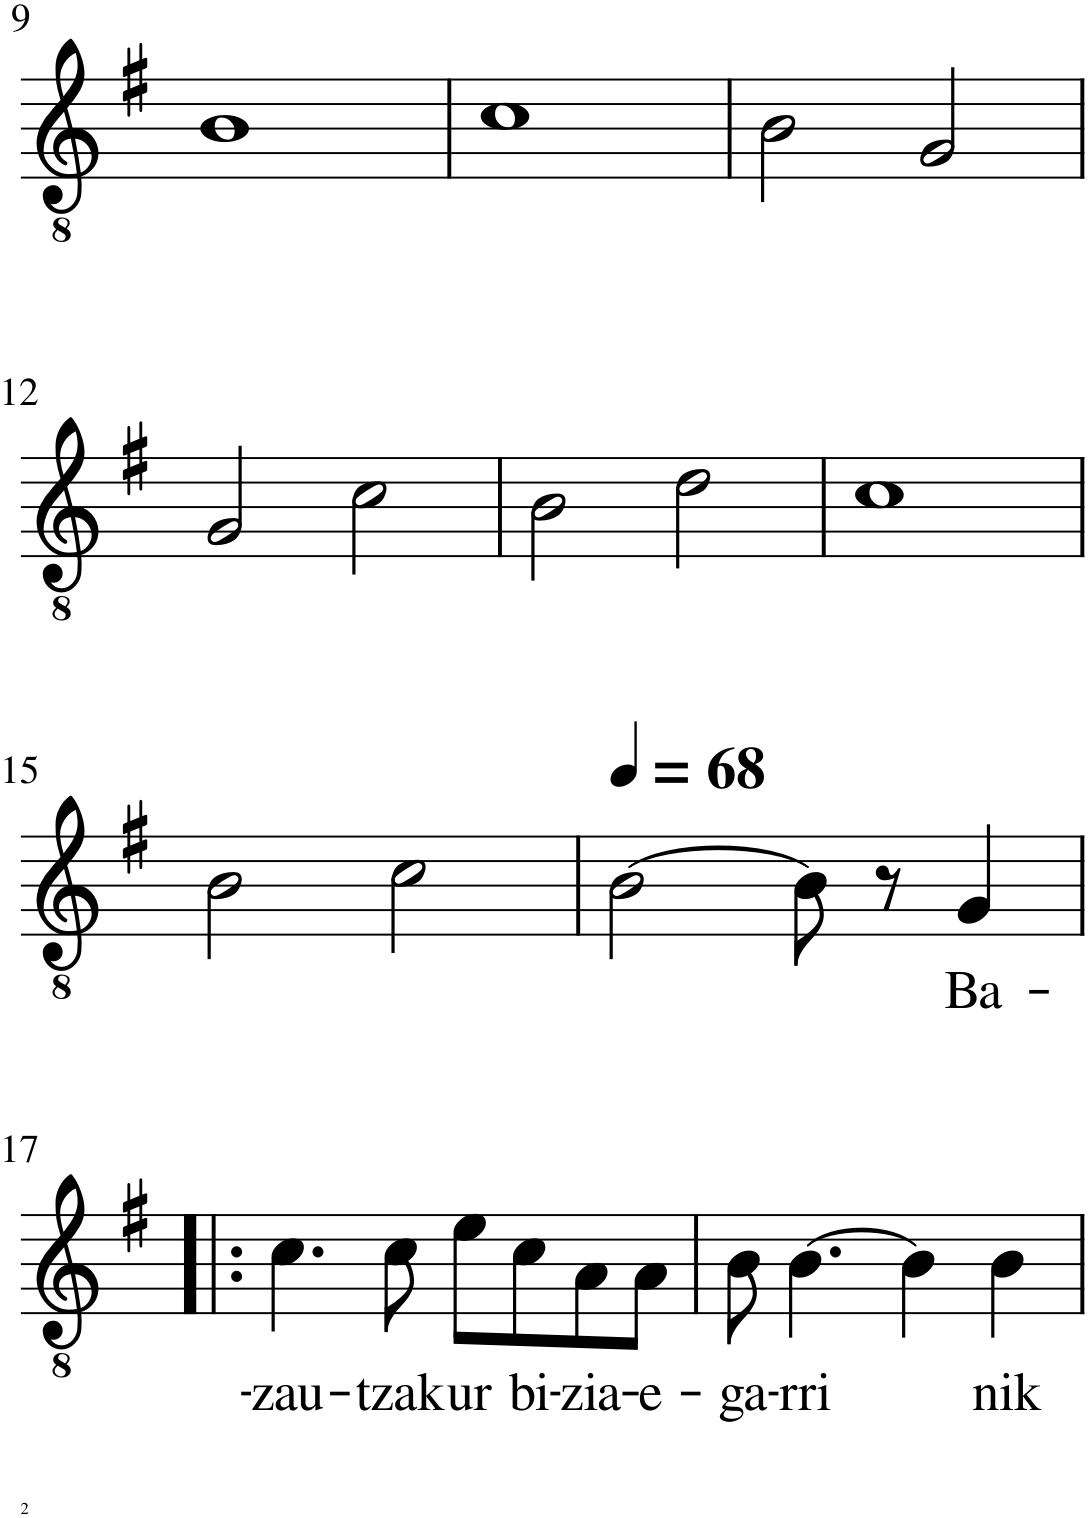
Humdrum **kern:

**kern	**text
*part1	*part1
*staff1	*staff1
*I"Ténor	*
*I'T.	*
!!LO:PB:g=z
*clefGv2	*
*k[f#]	*
*M4/4	*
=9	=9
1B	.
=10	=10
1c	.
=11	=11
2B\	.
2G/	.
!!LO:LB:g=z
=12	=12
2G/	.
2c\	.
=13	=13
2B\	.
2d\	.
=14	=14
1c	.
!!LO:LB:g=z
=15	=15
2B\	.
2c\	.
=16	=16
*MM68	*
[2B\	.
8B\]	.
8r	.
!	!LO:LY:b
4G/	Ba-
!!LO:LB:g=z
=17!|:	=17!|:
!	!LO:LY:b
4.c\	-zau-
!	!LO:LY:b
8c\	-tzak
!	!LO:LY:b
8e\L	ur
!	!LO:LY:b
8c\	bi-
!	!LO:LY:b
8A\	-zia-
!	!LO:LY:b
8A\J	-e-
=18	=18
!	!LO:LY:b
8B\	-ga-
!	!LO:LY:b
[4.B\	-rri
4B\]	.
!	!LO:LY:b
4B\	nik
=	=
*-	*-
